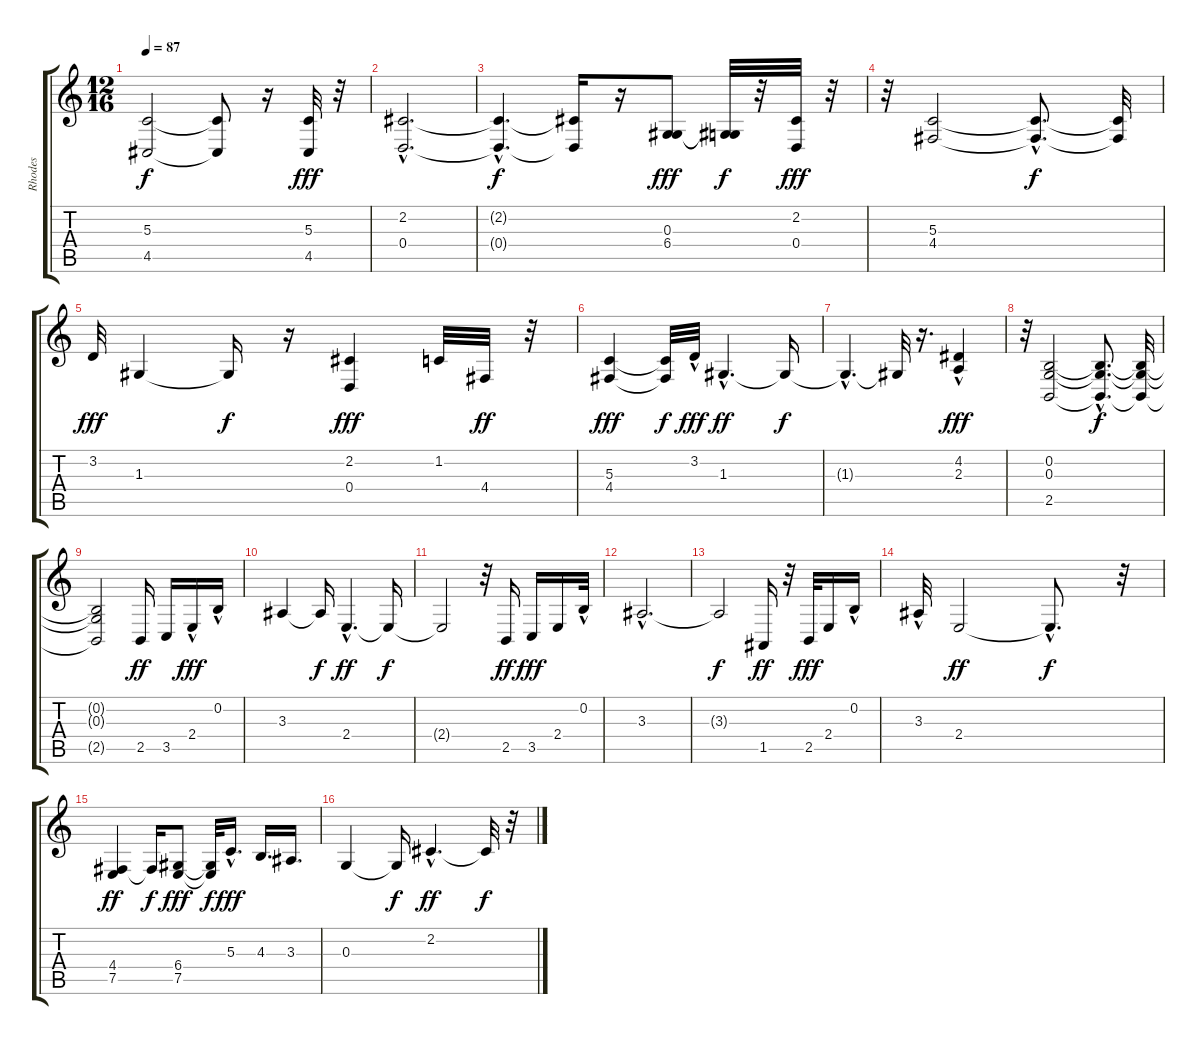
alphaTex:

\track ("Rhodes" "Rhodes") {instrument electricpiano1}
\staff {score tabs}
\tuning (E4 B3 G3 D3 A2 E2) {hide}
\ts (12 16)
\tempo 87
\clef g2
\ks c
(5.3{t} 4.5{t}).2{dy f} (5.3{t} 4.5{t}).8 r.16 (5.3 4.5).32{dy fff balance 14} r.32 |
(2.2{hac} 0.4{hac}).2{d balance 2} |
(2.2{hac t} 0.4{hac t}).4{d dy f} (2.2{t} 0.4{t}).16 r.16 (0.3 6.4).8{dy fff balance 1} (0.3{t} 6.4{t}).32{dy f} r.32 (2.2 0.4).32{dy fff balance 15} r.32 |
r.32 (5.3 4.4).2{balance 4} (5.3{hac t} 4.4{hac t}).8{d dy f} (5.3{t} 4.4{t}).32 |
3.2.32{dy fff balance 2} 1.3.4{balance 4} 1.3{t}.16{dy f} r.16 (2.2 0.4).4{dy fff balance 4} 1.2.32{balance 11} 4.4.32{dy ff balance 12} r.32 |
(5.3 4.4).4{dy fff balance 1} (5.3{t} 4.4{t}).32{dy f} 3.2{hac}.32{dy fff balance 9} 1.3{hac}.4{d dy ff balance 12} 1.3{t}.16{dy f} |
1.3{hac t}.4{d} 1.3{t}.32 r.16{d} (4.2{hac} 2.3).4{dy fff balance 3} |
r.32 (0.2 0.3 2.5).2{balance 5} (0.2{hac t} 0.3{hac t} 2.5{hac t}).8{d dy f} (0.2{t} 0.3{t} 2.5{t}).32 |
(0.2{t} 0.3{t} 2.5{t}).2 2.5.16{dy ff balance 1} 3.5.16{balance 16} 2.4{hac}.16{dy fff balance 0} 0.2{hac}.16{balance 15} |
3.3.4{balance 2} 3.3{t}.16{dy f} 2.4{hac}.4{d dy ff balance 13} 2.4{t}.16{dy f} |
2.4{t}.2 r.32 2.5.16{dy ff balance 6} 3.5.16{dy fff balance 10} 2.4.16{balance 6} 0.2{hac}.32{balance 12} |
3.3{hac}.2{d balance 3} |
3.3{t}.2{dy f} 1.5.16{dy ff balance 1} r.32 2.5.32{dy fff balance 13} 2.4.16{balance 1} 0.2{hac}.16{balance 15} |
3.3{hac}.32{balance 1} 2.4.2{dy ff balance 9} 2.4{hac t}.8{d dy f} r.32 |
(4.4 7.5).4{dy ff balance 1} 4.4{t}.16{dy f} (6.4 7.5).8{dy fff balance 13} (6.4{t} 7.5{t}).32{dy f} 5.3{hac}.16{d dy fff balance 8} 4.3.16{d balance 13} 3.3.16{d balance 9} |
0.3.4{balance 3} 0.3{t}.16{dy f} 2.2{hac}.4{d dy ff balance 13} 2.2{t}.32{dy f} r.32
